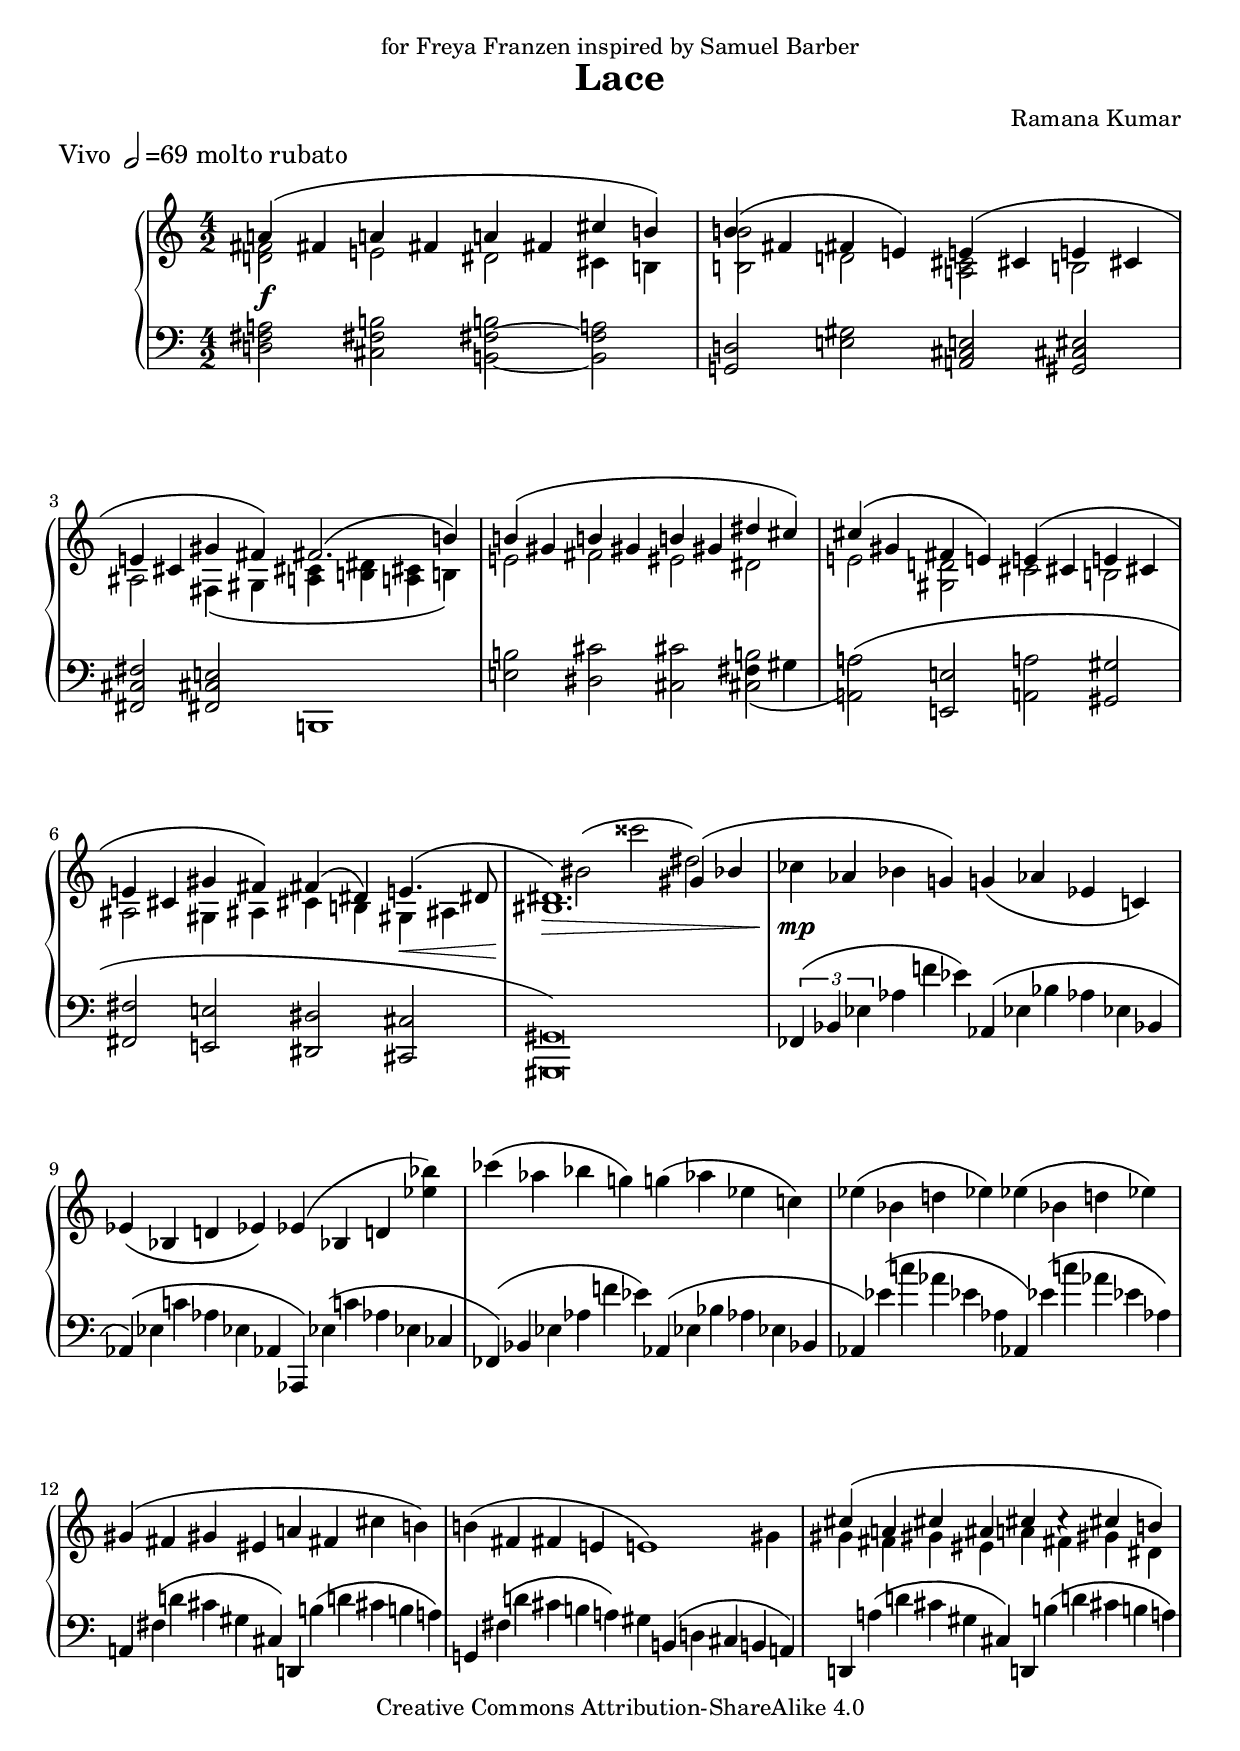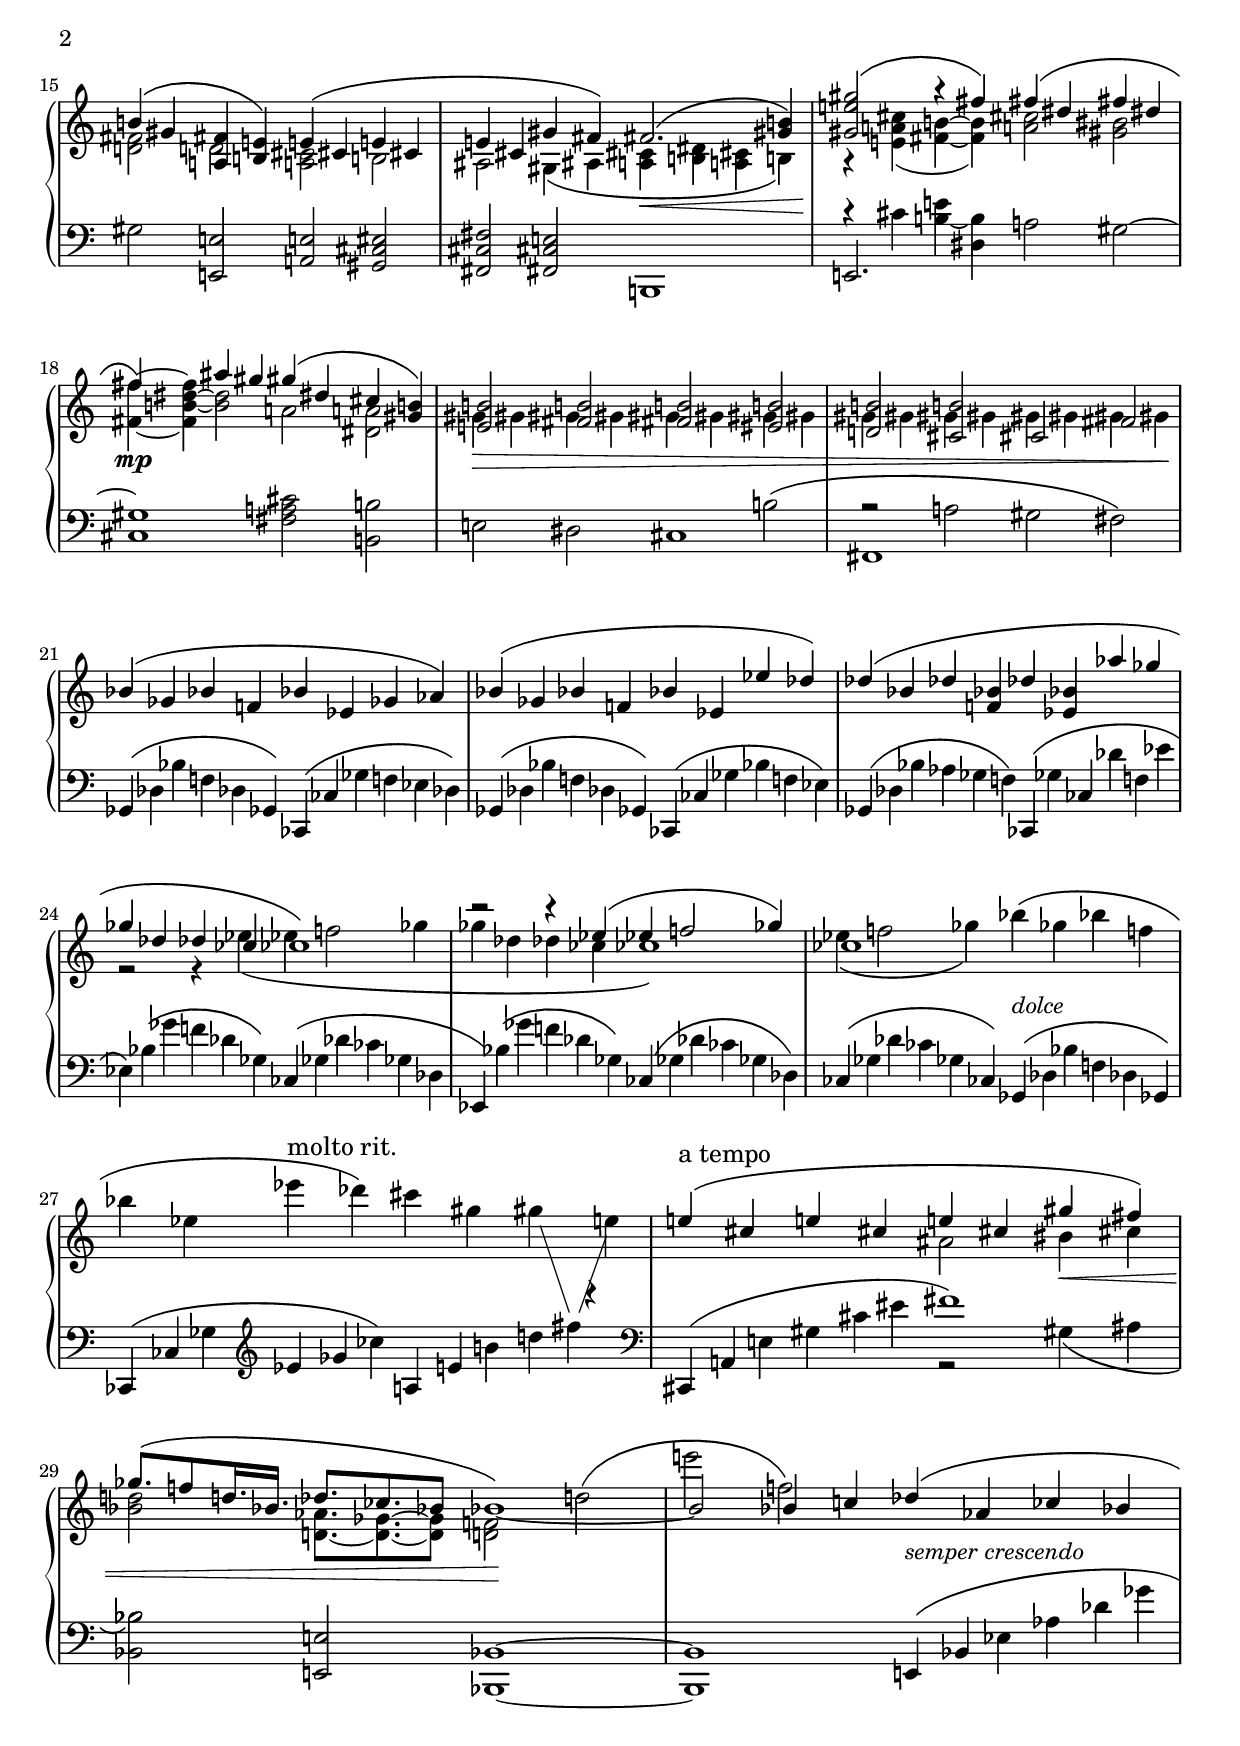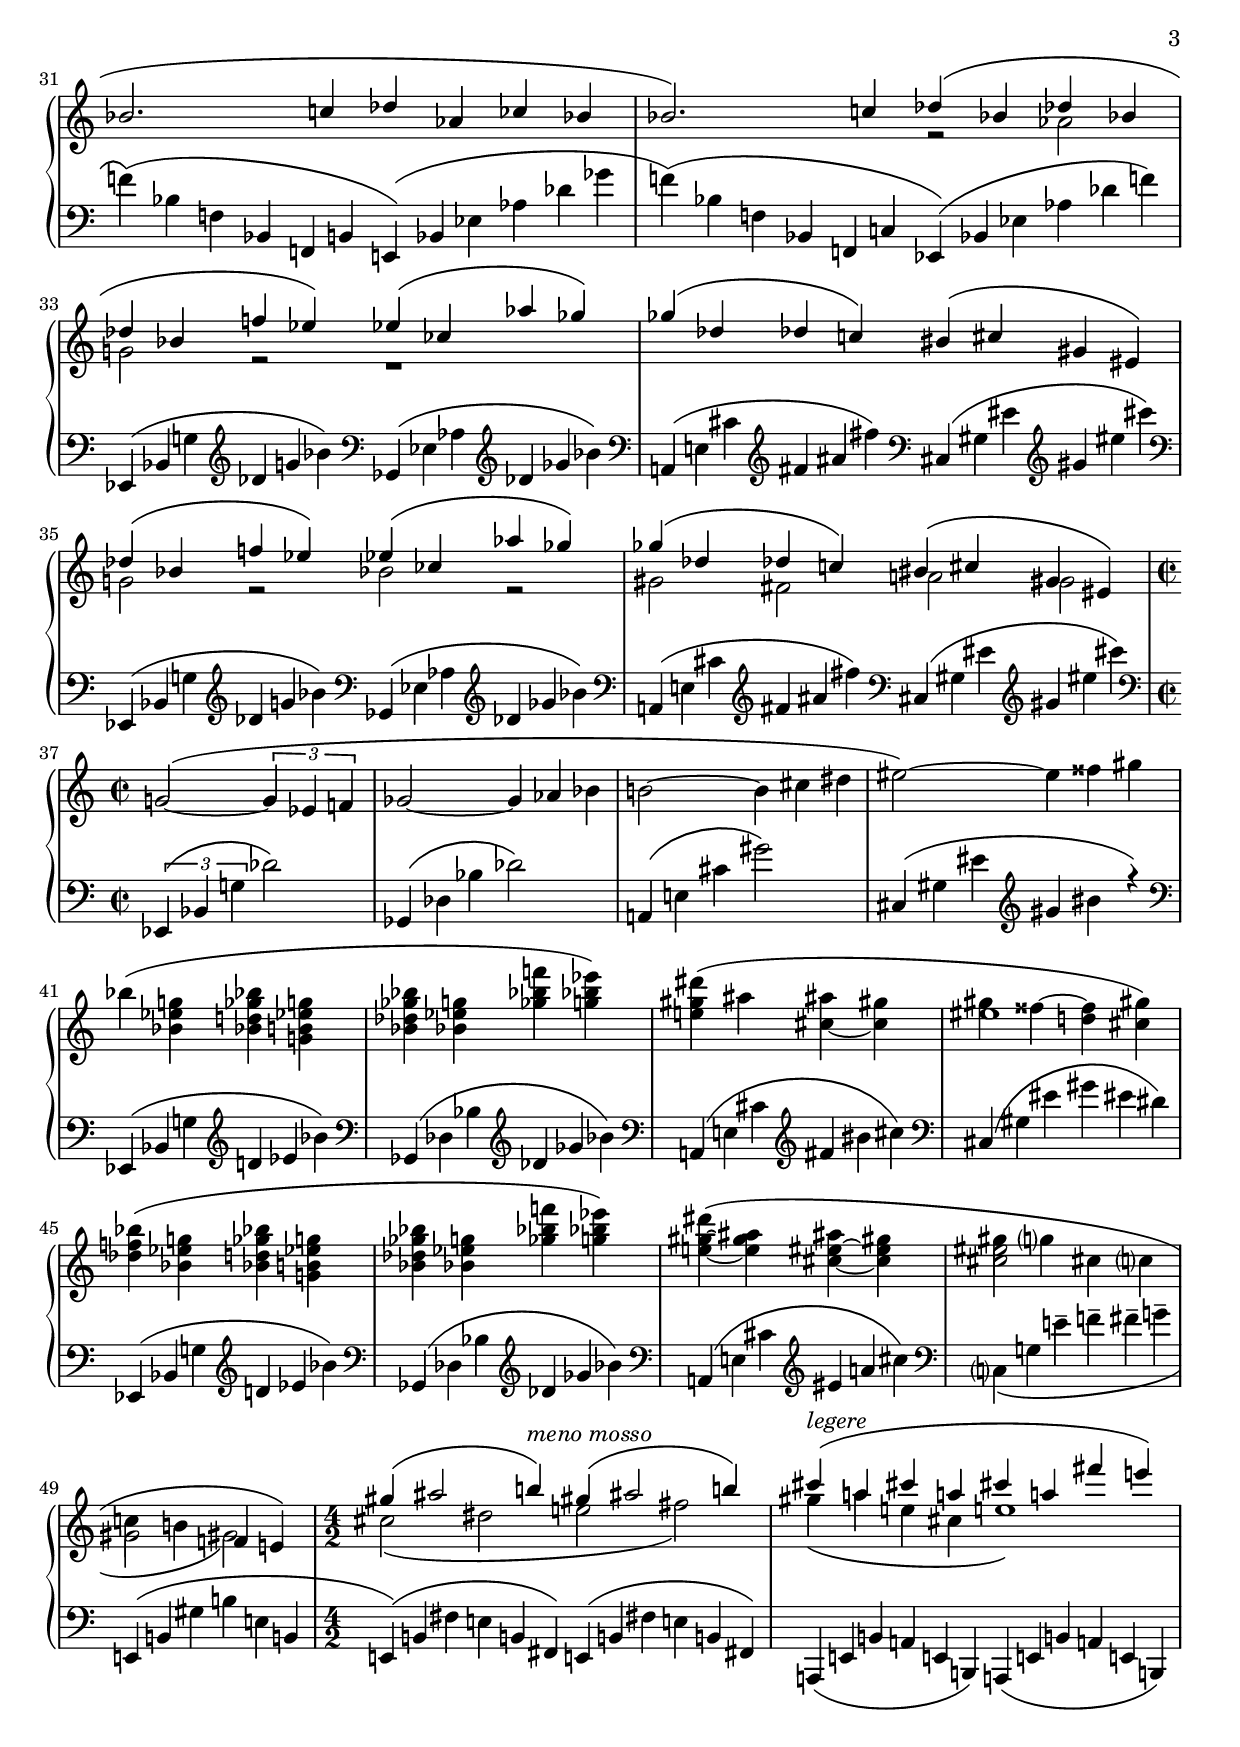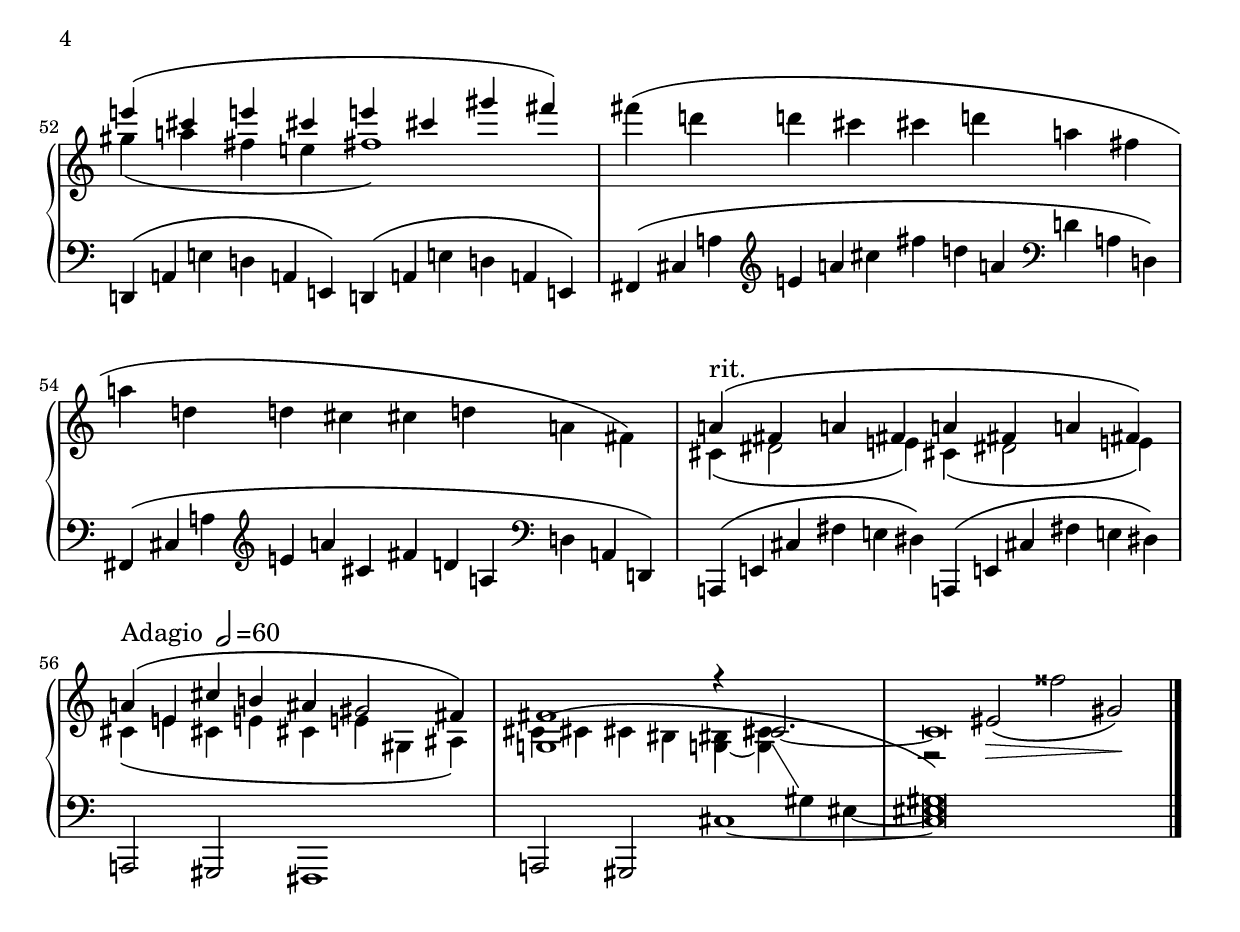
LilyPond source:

\version "2.18.0"

\header {
  title = "Lace"
  composer = "Ramana Kumar"
  piece = \markup{\large "Vivo " \note #"2" #1 \large "=69 molto rubato"}
  dedication = "for Freya Franzen inspired by Samuel Barber"
  date = "2003"
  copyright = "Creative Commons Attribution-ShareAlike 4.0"
}

\score {
  \context PianoStaff <<
    \set PianoStaff.followVoice = ##t
    \set PianoStaff.explicitKeySignatureVisibility = #end-of-line-invisible
    \accidentalStyle Score.dodecaphonic
    \context Staff = right <<
      \clef treble
      \time 4/2
      << {
        \override TextScript.padding = #2.2 \once \override DynamicLineSpanner.padding = #3 \stemUp \tieNeutral \phrasingSlurUp \override PhrasingSlur.height-limit = #3.0 \override PhrasingSlur.ratio = #0.5 a'4_\f\( fis' a' fis' a' fis' cis'' b'\) |
        b'4\( fis' fis' e'\) e'\( cis' e' cis' |
        e'4 cis' gis' fis'\) fis'2.\( b'4\) |
        b'4\( gis' b' gis' b' gis' dis'' cis''\) |
        cis''4\( gis' fis' e'\) e'\( cis' e' cis' |
        e'4 cis' gis' fis'\) fis'\( dis'\) e'4.\( dis'8 |
        <bis dis'>1.\) \> gis'4\( bes' |
        \stemNeutral \phrasingSlurNeutral ces''4 \!\mp aes' bes' g'\) g'\( aes' ees' c'\) |
        ees'4\( bes d' ees'\) ees'\( bes d' <ees'' bes''>\) |
        ces'''4\( aes'' bes'' g''\) g''\(aes'' ees'' c''\) |
        ees''4\( bes' d'' ees''\) ees''\( bes' d'' ees''\) |
        gis'\( fis' gis' eis' a' fis' cis'' b'\) |
        b'4\( fis' fis' e' e'1\) |
        \stemUp \phrasingSlurUp cis''4\( a' cis'' ais' cis'' cis''\rest cis'' b'\) |
        b'4\( gis' <a fis'> <b e'>\) e'\( cis' e' cis' |
        e'4 cis' gis' fis'\) \override DynamicLineSpanner.padding = #2 fis'2.\<\( <gis' b'>4\) |
        <gis' e'' gis''>2\!\( r4 fis''\) fis''\( dis'' fis'' dis'' |
        fis''4\mp \revert DynamicLineSpanner.padding s \) ais'' gis'' gis''\( dis'' cis'' <gis' b'>\) |
        <e' b'>2 <fis' b'> <fis' b'> <eis' b'> |
        <d' b'>2 <cis' b'> cis' fis' |
        bes'4\( ges' bes' f' bes' ees' ges' aes'\) |
        bes'4\( ges' bes' f' bes' ees' ees'' des''\) |
        des''4\( bes' des'' <f' bes'> des'' <ees' bes'> aes'' ges'' |
        ges''4 des'' des'' ces'' ces''1\) |
        r2 r4 ees''\( ees'' f''2 ges''4\) |
        ces''1 \stemNeutral bes''4_\markup{\italic dolce}\( ges'' bes'' f'' |
        bes''4 ees'' ees'''^\markup{\large {molto rit.}} des'''\) cis''' gis'' gis''4*2/3 \change Staff=left fis'' \change Staff=right e'' |
        \stemUp e''4^\markup{\large {a tempo}}\( cis'' e'' cis'' e'' cis'' gis'' fis''\) |
        ges''8.\( f''8 d''16. bes' des''8. ces'' bes'8 bes'1 ~ \) |
        bes'2 bes'4 c'' \once \override TextScript.padding = #1.2 des''_\markup{\italic {semper crescendo}}\( aes' ces'' bes' |
        bes'2. c''4 des'' aes' ces'' bes' |
        bes'2.\) c''4 des''\( bes' des'' bes' |
        des''4 bes' f'' ees''\) ees''\( ces'' aes'' ges''\) |
        ges''4\( des'' des'' c''\) bis'\( cis'' gis' eis'\) |
        des''4\(bes' f'' ees''\) ees''\( ces'' aes'' ges''\) |
        ges''4\( des'' des'' c''\) bis'\( cis'' gis' eis'\) |
        \time 2/2 \stemNeutral \phrasingSlurNeutral g'2^\( ~ \tuplet 3/2 {g'4 ees' f'} |
        ges'2 ~ ges'4*2/3 aes' bes' |
        b'2 ~ b'4*2/3 cis'' dis'' |
        eis''2\) ~ eis''4*2/3 fisis'' gis'' |
        bes''4\( <bes' ees'' g''> <bes' d'' ges'' bes''> <g' b' ees'' g''> |
        <bes' des'' ges'' bes''>4 <bes' ees'' g''> <ges'' bes'' f'''> <g'' bes'' ees'''>\) |
        <e'' gis'' dis'''>4\( ais'' <cis'' ais''> ~ <cis'' gis''> |
        gis''4 fisis'' ~ <d'' fisis''> <cis'' gis''>\) |
        <des'' f'' bes''>4\( <bes' ees'' g''> <bes' d'' ges'' bes''> <g' b' ees'' g''> |
        <bes' des'' ges'' bes''>4 <bes' ees'' g''> <ges'' bes'' f'''> <g'' bes'' ees'''>\) |
        <e'' gis'' dis'''>4\( ~ <e'' gis'' ais''> <cis'' eis'' ais''> ~ <cis'' eis'' gis''> |
        gis''4 g''? cis'' c''? |
        c''4 b' f' e'\) |
        \time 4/2 \stemUp \phrasingSlurUp gis''4\( ais''2 b''4\)^\markup{\italic {meno mosso}} gis''\( ais''2 b''4\) |
        cis'''4^\markup{\italic legere}\( a'' cis''' a'' cis''' a'' fis''' e'''\) |
        e'''4\( cis''' e''' cis''' e''' cis''' gis''' fis'''\) |
        s\breve |
        s\breve |
        a'4^\markup{\large rit.}\( fis' a' fis' a' fis' a' fis'\) |
        a'4^\markup{\large "Adagio " \note #"2" #1 \large "=60"}\( e' cis'' b' ais' gis'2 fis'4\)
        <g fis'>1 r4 cis'2. ~ |
        cis'\breve \bar "|."
      } \\
      {
        \stemDown \tieNeutral \phrasingSlurDown <d' fis'>2 e' dis' cis'4 b |
        <b b'>2 d' <a cis'> b |
        ais2 fis4\( gis <a cis'> <b dis'> <a cis'> b\) |
        e'2 fis' eis' dis' |
        e'2 <gis d'> cis' b |
        ais2 gis4 ais cis' b gis \< ais |
        s2 \! bis'2^\( cisis''' dis''\) |
        s\breve |
        s\breve |
        s\breve |
        s\breve |
        s\breve |
        s1 s2 s4 gis'4 |
        gis'4 fis' gis' eis' a' fis' gis' dis' |
        <d' fis'>2 d' <a cis'> b |
        ais2 gis4\( ais <a cis'> <b dis'> <a cis'> b\) |
        r4 <e' a' cis''>( <fis' b'> ~ <fis' b'>) <a' cis''>2 <gis' bis'> |
        <fis' fis''>4 ~ <fis' b' dis'' fis''> ~ <b' dis''>2 a' <dis' a'> |
        gis'4\> gis' gis' gis' gis' gis' gis' gis' |
        gis'4 gis' gis' gis' gis' gis' gis' gis'\! |
        s\breve |
        s\breve |
        s\breve |
        r2 r4 ees''\( ees'' f''2 ges''4 |
        ges''4 des'' des'' ces'' ces''1\) |
        ees''4\( f''2 ges''4\) s1 |
        s1 s1 |
        s1 ais'2 bis'4\< cis'' |
        \tieDown <bes' d''>2 <d' aes'>8. ~ \tieNeutral <d' ges'> ~ <d' ges'>8 <d' f'>2\! d''^\( |
        e'''2 f''\) s1 |
        s\breve |
        s1 r2 aes' |
        g'2 r r1 |
        s\breve |
        g'2 r bes' r |
        gis'2 fis' a' gis' |
        \time 2/2 s1 |
        s1 |
        s1 |
        s1 |
        s1 |
        s1 |
        s1 |
        eis''1 |
        s1 |
        s1 |
        s1 |
        <cis'' eis''>2 s |
        s1 |
        \time 4/2 cis''2\( dis'' e'' fis''\) |
        gis''4\( a'' e'' cis'' e''1\) |
        gis''4\( a'' fis'' e'' fis''1\) | \once \override PhrasingSlur.height-limit = #5.0
        fis'''4^\( d''' d''' cis''' cis''' d''' a'' fis'' |
        a''4 d'' d'' cis'' cis'' d'' a' fis'\) |
        cis'4\( dis'2 e'4\) cis'\( dis'2 e'4\) |
        cis'4\( e' cis' e' cis' e' gis ais\) | \once \override PhrasingSlur.height-limit = #5.0
        cis'4^\( cis' cis' bis <g bis> ~ <g cis'> \change Staff=left gis eis ~ |
        <eis gis>\breve\) \bar "|."

      } >>
    >>
    \context Staff = left <<
      \clef bass
      \time 4/2
      << {
        \stemNeutral \tieNeutral \phrasingSlurNeutral \override PhrasingSlur.height-limit = #3.5 \override PhrasingSlur.ratio = #0.4 <d fis a>2 <cis fis b> <b, fis b> ~ <b, fis a> |
        <g, d>2 <e gis> <a, cis e> <gis, cis eis> |
        <fis, cis fis>2 <fis, cis e> b,,1 |
        <e b>2 <dis cis'> <cis cis'> <cis b> |
        <a, a>2\( <e, e> <a, a> <gis, gis> |
        <fis, fis>2 <e, e> <dis, dis> <cis, cis> |
        <gis,, gis,>\breve\) |
        \tuplet 3/2 {fes,4\( bes, ees} aes4*2/3 f' ees'\) aes,\( ees bes aes ees bes, |
        aes,4*2/3\)\( ees c' aes ees aes, aes,,\) ees\( c' aes ees ces |
        fes,4*2/3\)\( bes, ees aes f' ees'\) aes,\( ees bes aes ees bes, |
        aes,4*2/3\) ees'\( c'' aes' ees' aes aes,\) ees'\( c'' aes' ees' aes\) |
        a,4*2/3 fis\( d' cis' gis cis\) d, b\( d' cis' b a\) |
        g,4*2/3 fis\( d' cis' b a\) gis b,\( d cis b, a,\) |
        d,4*2/3 a\( d' cis' gis cis\) d, b\(d' cis' b a\) |
        gis2 <e, e> <a, e> <gis, cis eis> |
        <fis, cis fis>2 <fis, cis e> b,,1 |
        e,2. dis4 a2 gis ~ |
        <cis gis>1 <fis a cis'>2 <b, b> |
        e2 dis s2 b\( |
        r2 a gis fis\) |
        ges,4*2/3\( des bes f des ges,\) ces,\( ces ges f ees des\) |
        ges,4*2/3\( des bes f des ges,\) ces,\( ces ges bes f ees\) |
        ges,4*2/3\( des bes aes ges f\) ces,\( ges ces des' f ees' |
        ees4*2/3\) bes\( ges' f' des' ges\) ces\( ges des' ces' ges des |
        ees,4*2/3\) bes\( ges' f' des' ges\) ces\( ges des' ces' ges des\) |
        ces4*2/3\( ges des' ces' ges ces\) ges,\( des bes f des ges,\) |
        ces,4*2/3\( ces ges \clef treble ees' ges' ces''\) a e' b' d''4 r4 |
        \clef bass cis,4*2/3\( a, e gis cis' eis' fis'1\) |
        <bes, bes>2 <e, e> <bes,, bes,>1 ~ |
        <bes,, bes,>1 e,4*2/3\( bes, ees aes des' ges' |
        f'4*2/3\)\( bes f bes, f, b, e,\)\( bes, ees aes des' ges' |
        f'4*2/3\)\( bes f bes, f, c ees,\)\( bes, ees aes des' f'\) |
        ees,4*2/3\( bes, g \clef treble des' g' bes'\) \clef bass ges,\( ees aes \clef treble des' ges' bes'\) |
        \clef bass a,4*2/3\( e cis' \clef treble fis' ais' fis''\) \clef bass cis\( gis eis' \clef treble gis' eis'' cis'''\) |
        \clef bass ees,4*2/3\( bes, g \clef treble des' g' bes'\) \clef bass ges,\( ees aes \clef treble des' ges' bes'\) |
        \clef bass a,4*2/3\( e cis' \clef treble fis' ais' fis''\) \clef bass cis\( gis eis' \clef treble gis' eis'' cis'''\) |
        \clef bass \time 2/2 \tuplet 3/2 {ees,4\( bes, g} des'2\) |
        ges,4*2/3\( des bes des'2\) |
        a,4*2/3\( e cis' gis'2\) |
        cis4*2/3\( gis eis' \clef treble gis' bis' r\) |
        \clef bass ees,4*2/3\( bes, g \clef treble d' ees' bes'\) |
        \clef bass ges,4*2/3\( des bes \clef treble des' ges' bes'\) |
        \clef bass a,4*2/3\( e cis' \clef treble fis' bis' cis''\) |
        \clef bass cis4*2/3\( gis eis' gis' eis' dis'\) |
        ees,4*2/3\( bes, g \clef treble d' ees' bes'\) |
        \clef bass ges,4*2/3\( des bes \clef treble des' ges' bes'\) |
        \clef bass a,4*2/3\( e cis' \clef treble eis' a' cis''\) |
        \clef bass s1 |
        e,4*2/3\( b, gis b e b, |
        \time 4/2 e,4*2/3\)\( b, fis e b, fis,\) e,\( b, fis e b, fis,\) |
        a,,4*2/3\( e, b, a, e, b,,\) a,,\( e, b, a, e, b,,\) |
        d,4*2/3\( a, e d a, e,\) d,\( a, e d a, e,\) |
        fis,4*2/3\( cis a \clef treble e' a' cis'' fis'' d'' a' \clef bass d' a d\) |
        fis,4*2/3\( cis a \clef treble e' a' cis' fis' d' a \clef bass d a, d,\) |
        a,,4*2/3\( e, cis fis e dis\) a,,\( e, cis fis e dis\) |
        a,,2 gis,, fis,,1 |
        a,,2 gis,, \tieDown cis1 ~ |
        <cis eis gis>\breve \tieNeutral \bar "|."
      } \\
      {
        s\breve |
        s\breve |
        s\breve |
        s1 s2 fis4\( gis |
        a2\) s2 s1 |
        s\breve |
        s\breve |
        s\breve |
        s\breve |
        s\breve |
        s\breve |
        s\breve |
        s\breve |
        s\breve |
        s\breve |
        s\breve |
        cis'4\rest cis' <b e'> ~ b s1 |
        s\breve |
        s1 cis |
        fis,1 s1 |
        s\breve |
        s\breve |
        s\breve |
        s\breve |
        s\breve |
        s\breve |
        s1 s1 |
        s1 r2 gis4\( ais |
        bes2\) s2 s1 |
        s\breve |
        s\breve |
        s\breve |
        s\breve |
        s\breve |
        s\breve |
        s\breve |
        \time 2/2 s1 |
        s1 |
        s1 |
        s1 |
        s1 |
        s1 |
        s1 |
        s1 |
        s1 |
        s1 |
        s1 |
        c?4*2/3_\( g e'^- f'^- fis'^- g'^- |
        \change Staff=right gis'2^- gis'\) \change Staff=left |
        \time 4/2 s\breve |
        s\breve |
        s\breve |
        s\breve |
        s\breve |
        s\breve |
        s\breve |
        s\breve |
        \change Staff=right \stemNeutral r2 eis'\>\( fisis'' gis'\)\! \bar "|."
      } >>
    >>
  >>
}
